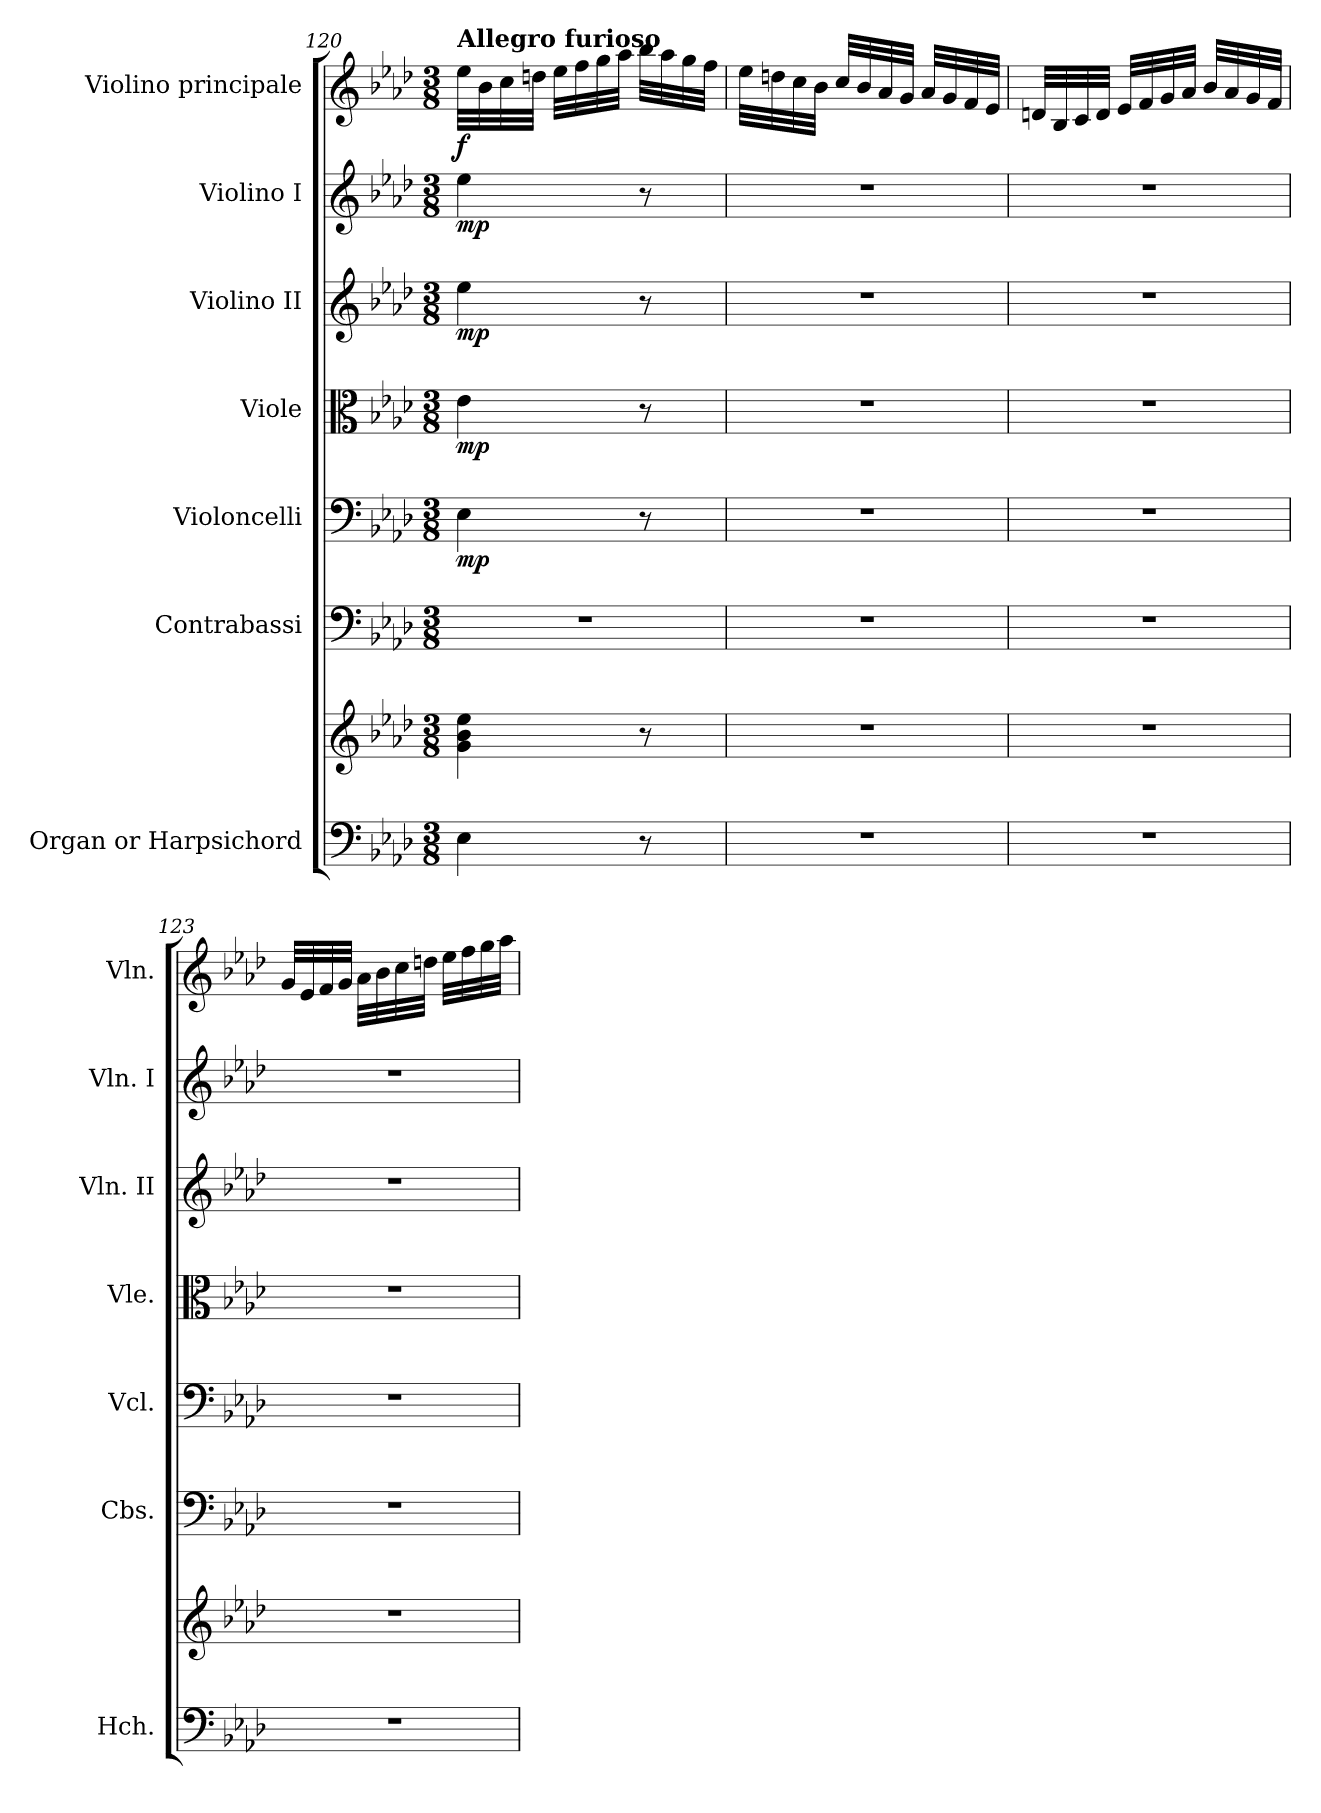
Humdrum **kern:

**kern	**kern	**dynam	**kern	**kern	**dynam	**kern	**dynam	**kern	**dynam	**kern	**dynam	**kern	**dynam
*part7	*part7	*part7	*part6	*part5	*part5	*part4	*part4	*part3	*part3	*part2	*part2	*part1	*part1
*staff8	*staff7	*staff7/8	*staff6	*staff5	*staff5	*staff4	*staff4	*staff3	*staff3	*staff2	*staff2	*staff1	*staff1
*I"Organ or Harpsichord	*	*	*I"Contrabassi	*I"Violoncelli	*	*I"Viole	*	*I"Violino II	*	*I"Violino I	*	*I"Violino principale	*
*I'Hch.	*	*	*I'Cbs.	*I'Vcl.	*	*I'Vle.	*	*I'Vln. II	*	*I'Vln. I	*	*I'Vln.	*
*clefF4	*clefG2	*	*clefF4	*clefF4	*	*clefC3	*	*clefG2	*	*clefG2	*	*clefG2	*
*	*	*	*ITrd7c12	*	*	*	*	*	*	*	*	*	*
*k[b-e-a-d-]	*k[b-e-a-d-]	*	*k[b-e-a-d-]	*k[b-e-a-d-]	*	*k[b-e-a-d-]	*	*k[b-e-a-d-]	*	*k[b-e-a-d-]	*	*k[b-e-a-d-]	*
*M3/8	*M3/8	*	*M3/8	*M3/8	*	*M3/8	*	*M3/8	*	*M3/8	*	*M3/8	*
*MM72	*MM72	*	*MM72	*MM72	*	*MM72	*	*MM72	*	*MM72	*	*MM72	*
=120	=120	=120	=120	=120	=120	=120	=120	=120	=120	=120	=120	=120	=120
!	!	!	!	!	!	!	!	!	!	!	!	!LO:TX:a:B:t=Allegro furioso	!
!	!	!LO:DY:b=2	!	!	!	!	!	!	!	!	!	!	!
!	!	!LO:DY:n=1:b	!	!	!LO:DY:b	!	!LO:DY:b	!	!LO:DY:b	!	!LO:DY:b	!	!LO:DY:b
4E-\	4g\ 4b-\ 4ee-\	mp mp	4.r	4E-\	mp	4e-\	mp	4ee-\	mp	4ee-\	mp	32ee-\LLL	f
.	.	.	.	.	.	.	.	.	.	.	.	32b-\	.
.	.	.	.	.	.	.	.	.	.	.	.	32cc\	.
.	.	.	.	.	.	.	.	.	.	.	.	32ddni\JJJ	.
.	.	.	.	.	.	.	.	.	.	.	.	32ee-\LLL	.
.	.	.	.	.	.	.	.	.	.	.	.	32ff\	.
.	.	.	.	.	.	.	.	.	.	.	.	32gg\	.
.	.	.	.	.	.	.	.	.	.	.	.	32aa-\JJJ	.
8r	8r	.	.	8r	.	8r	.	8r	.	8r	.	32bb-\LLL	.
.	.	.	.	.	.	.	.	.	.	.	.	32aa-\	.
.	.	.	.	.	.	.	.	.	.	.	.	32gg\	.
.	.	.	.	.	.	.	.	.	.	.	.	32ff\JJJ	.
=121	=121	=121	=121	=121	=121	=121	=121	=121	=121	=121	=121	=121	=121
4.r	4.r	.	4.r	4.r	.	4.r	.	4.r	.	4.r	.	32ee-\LLL	.
.	.	.	.	.	.	.	.	.	.	.	.	32ddn\	.
.	.	.	.	.	.	.	.	.	.	.	.	32cc\	.
.	.	.	.	.	.	.	.	.	.	.	.	32b-\JJJ	.
.	.	.	.	.	.	.	.	.	.	.	.	32cc/LLL	.
.	.	.	.	.	.	.	.	.	.	.	.	32b-/	.
.	.	.	.	.	.	.	.	.	.	.	.	32a-/	.
.	.	.	.	.	.	.	.	.	.	.	.	32g/JJJ	.
.	.	.	.	.	.	.	.	.	.	.	.	32a-/LLL	.
.	.	.	.	.	.	.	.	.	.	.	.	32g/	.
.	.	.	.	.	.	.	.	.	.	.	.	32f/	.
.	.	.	.	.	.	.	.	.	.	.	.	32e-/JJJ	.
=122	=122	=122	=122	=122	=122	=122	=122	=122	=122	=122	=122	=122	=122
4.r	4.r	.	4.r	4.r	.	4.r	.	4.r	.	4.r	.	32dn/LLL	.
.	.	.	.	.	.	.	.	.	.	.	.	32B-/	.
.	.	.	.	.	.	.	.	.	.	.	.	32c/	.
.	.	.	.	.	.	.	.	.	.	.	.	32d/JJJ	.
.	.	.	.	.	.	.	.	.	.	.	.	32e-/LLL	.
.	.	.	.	.	.	.	.	.	.	.	.	32f/	.
.	.	.	.	.	.	.	.	.	.	.	.	32g/	.
.	.	.	.	.	.	.	.	.	.	.	.	32a-/JJJ	.
.	.	.	.	.	.	.	.	.	.	.	.	32b-/LLL	.
.	.	.	.	.	.	.	.	.	.	.	.	32a-/	.
.	.	.	.	.	.	.	.	.	.	.	.	32g/	.
.	.	.	.	.	.	.	.	.	.	.	.	32f/JJJ	.
!!LO:PB:g=z
=123	=123	=123	=123	=123	=123	=123	=123	=123	=123	=123	=123	=123	=123
4.r	4.r	.	4.r	4.r	.	4.r	.	4.r	.	4.r	.	32g/LLL	.
.	.	.	.	.	.	.	.	.	.	.	.	32e-/	.
.	.	.	.	.	.	.	.	.	.	.	.	32f/	.
.	.	.	.	.	.	.	.	.	.	.	.	32g/JJJ	.
.	.	.	.	.	.	.	.	.	.	.	.	32a-\LLL	.
.	.	.	.	.	.	.	.	.	.	.	.	32b-\	.
.	.	.	.	.	.	.	.	.	.	.	.	32cc\	.
.	.	.	.	.	.	.	.	.	.	.	.	32ddn\JJJ	.
.	.	.	.	.	.	.	.	.	.	.	.	32ee-\LLL	.
.	.	.	.	.	.	.	.	.	.	.	.	32ff\	.
.	.	.	.	.	.	.	.	.	.	.	.	32gg\	.
.	.	.	.	.	.	.	.	.	.	.	.	32aa-\JJJ	.
=	=	=	=	=	=	=	=	=	=	=	=	=	=
*-	*-	*-	*-	*-	*-	*-	*-	*-	*-	*-	*-	*-	*-
